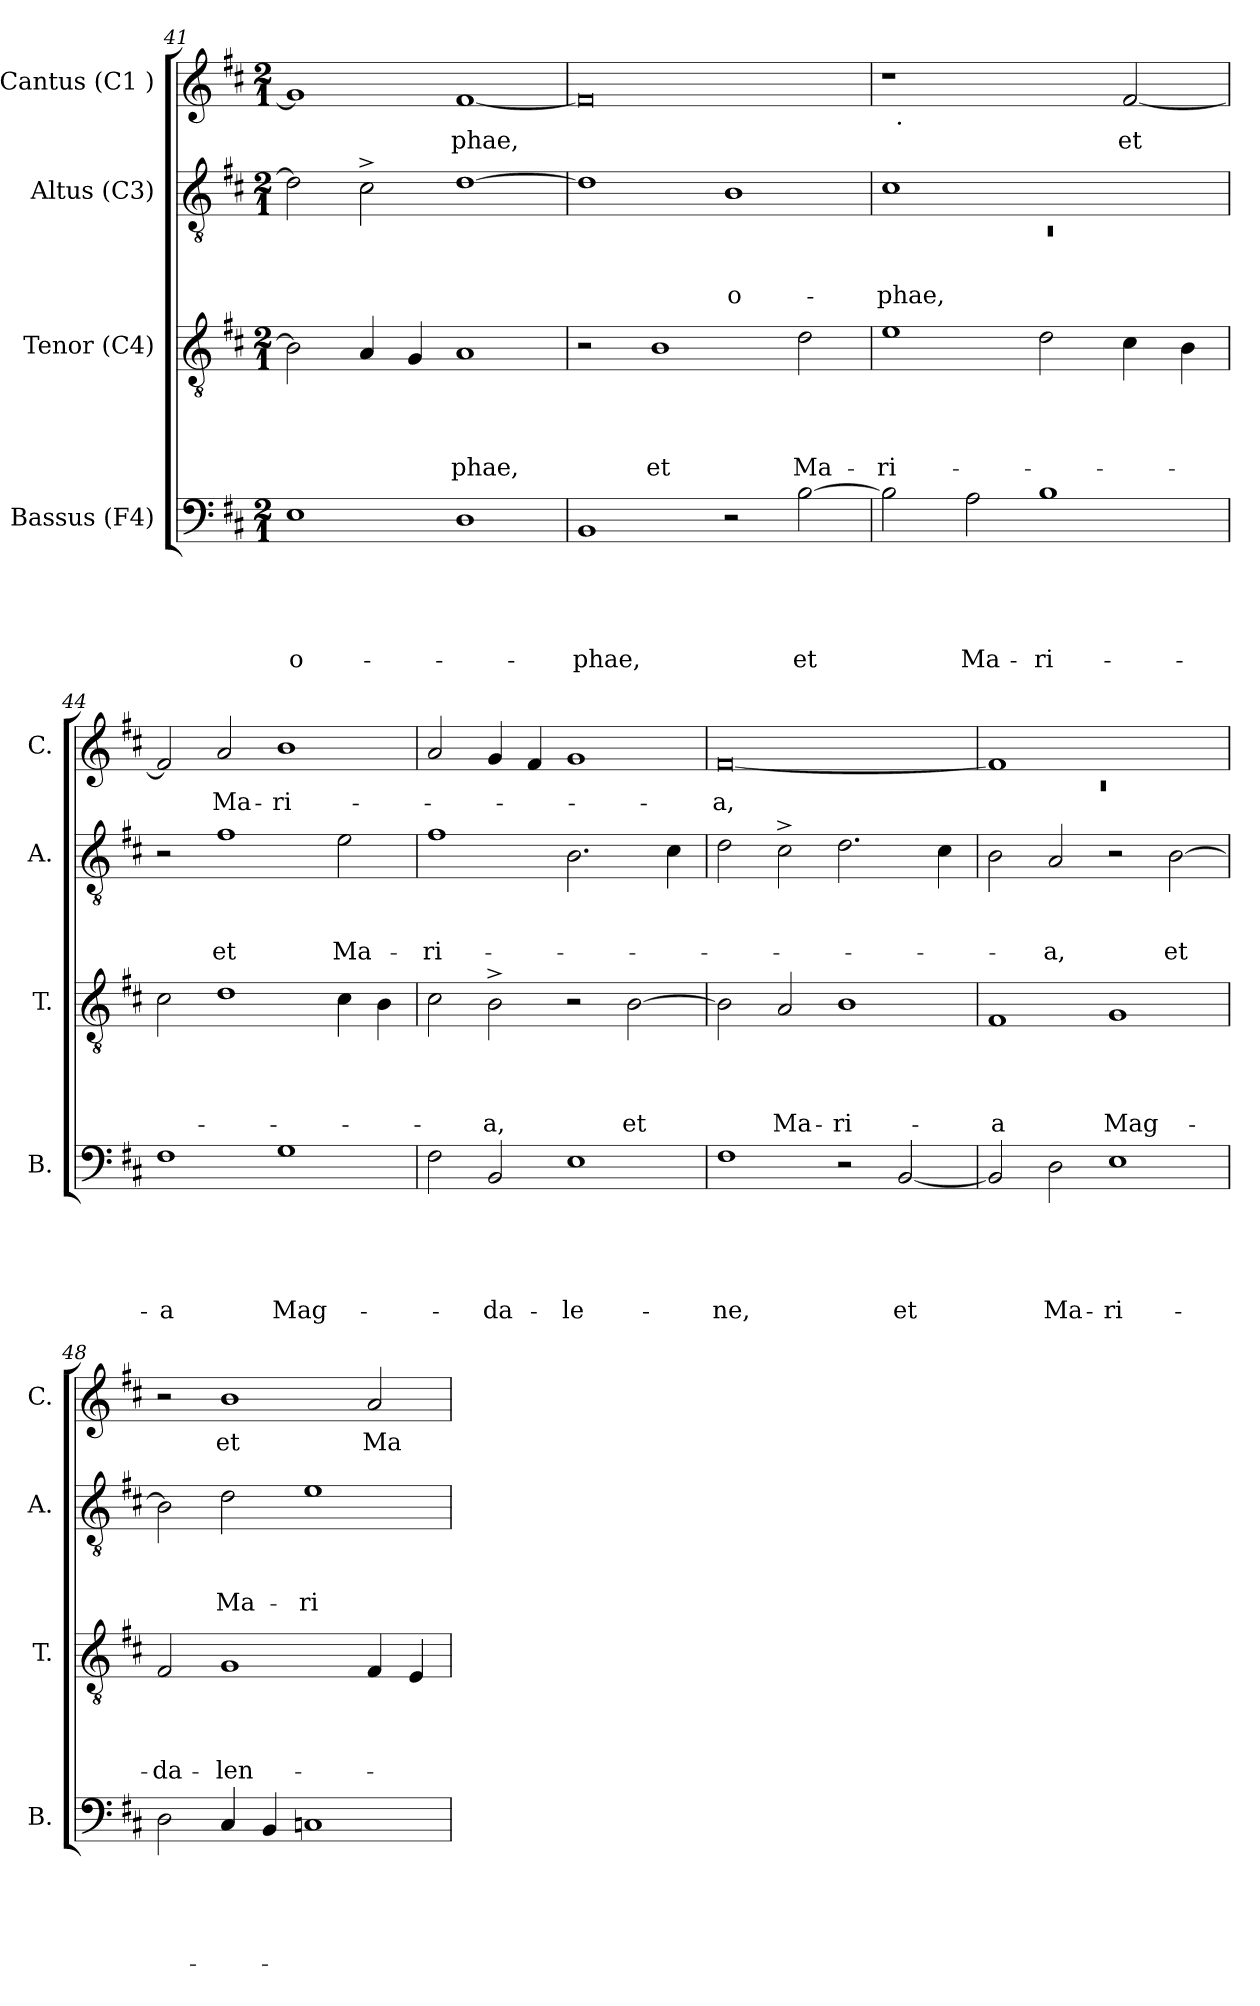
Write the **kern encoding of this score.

**kern	**text	**text	**text	**text	**text	**kern	**text	**text	**text	**text	**kern	**text	**text	**text	**kern	**text
*part4	*part4	*part4	*part4	*part4	*part4	*part3	*part3	*part3	*part3	*part3	*part2	*part2	*part2	*part2	*part1	*part1
*staff4	*staff4	*staff4	*staff4	*staff4	*staff4	*staff3	*staff3	*staff3	*staff3	*staff3	*staff2	*staff2	*staff2	*staff2	*staff1	*staff1
*I"Bassus (F4)	*	*	*	*	*	*I"Tenor (C4)	*	*	*	*	*I"Altus (C3)	*	*	*	*I"Cantus (C1 )	*
*I'B.	*	*	*	*	*	*I'T.	*	*	*	*	*I'A.	*	*	*	*I'C.	*
*clefF4	*	*	*	*	*	*clefGv2	*	*	*	*	*clefGv2	*	*	*	*clefG2	*
*k[f#c#]	*	*	*	*	*	*k[f#c#]	*	*	*	*	*k[f#c#]	*	*	*	*k[f#c#]	*
*D:	*	*	*	*	*	*D:	*	*	*	*	*D:	*	*	*	*D:	*
*M2/1	*	*	*	*	*	*M2/1	*	*	*	*	*M2/1	*	*	*	*M2/1	*
=41	=41	=41	=41	=41	=41	=41	=41	=41	=41	=41	=41	=41	=41	=41	=41	=41
!	!	!	!	!	!LO:LY:b:rj	!	!	!	!	!	!	!	!	!	!	!
1E	.	.	.	.	-o-	2B\]	.	.	.	.	2d\]	.	.	.	1g]	.
.	.	.	.	.	.	4A/	.	.	.	.	2c#^>\	.	.	.	.	.
.	.	.	.	.	.	4G/	.	.	.	.	.	.	.	.	.	.
!	!	!	!	!	!	!	!	!	!	!LO:LY:b	!	!	!	!	!	!LO:LY:b
1D	.	.	.	.	.	1A	.	.	.	-phae,	[>1d	.	.	.	[<1f#	-phae,
=42	=42	=42	=42	=42	=42	=42	=42	=42	=42	=42	=42	=42	=42	=42	=42	=42
!	!	!	!	!	!LO:LY:b	!	!	!	!	!	!	!	!	!	!	!
1BB	.	.	.	.	-phae,	2r	.	.	.	.	1d]	.	.	.	0f#]	.
!	!	!	!	!	!	!	!	!	!	!LO:LY:b	!	!	!	!	!	!
.	.	.	.	.	.	1B	.	.	.	et	.	.	.	.	.	.
!	!	!	!	!	!	!	!	!	!	!	!	!	!	!LO:LY:b:rj	!	!
2r	.	.	.	.	.	.	.	.	.	.	1B	.	.	-o-	.	.
!	!	!	!	!	!LO:LY:b	!	!	!	!	!LO:LY:b	!	!	!	!	!	!
[>2B\	.	.	.	.	et	2d\	.	.	.	Ma-	.	.	.	.	.	.
=43	=43	=43	=43	=43	=43	=43	=43	=43	=43	=43	=43	=43	=43	=43	=43	=43
*	*	*	*	*	*	*	*	*	*	*	*^	*	*	*	*	*
!	!	!	!	!	!	!	!	!	!	!LO:LY:b	!	!LO:N:vis=1	!	!	!LO:LY:b	!	!
*	*	*	*	*	*	*	*	*	*	*	*	*	*	*	*	*^	*
2B\]	.	.	.	.	.	1e	.	.	.	-ri-	1c#	0rC	.	.	-phae,	1r	32ryy	.
!	!	!	!	!	!	!	!	!	!	!	!	!	!	!	!	!	!LO:TX:b:t=.	!
.	.	.	.	.	.	.	.	.	.	.	.	.	.	.	.	.	1ryy	.
!	!	!	!	!	!LO:LY:b	!	!	!	!	!	!	!	!	!	!	!	!	!
2A\	.	.	.	.	Ma-	.	.	.	.	.	.	.	.	.	.	.	.	.
!	!	!	!	!	!LO:LY:b	!	!	!	!	!	!	!	!	!	!	!	!	!
1B	.	.	.	.	-ri-	2d\	.	.	.	.	1ryy	.	.	.	.	2ryy	.	.
.	.	.	.	.	.	.	.	.	.	.	.	.	.	.	.	.	2ryy	.
!	!	!	!	!	!	!	!	!	!	!	!	!	!	!	!	!	!	!LO:LY:b
.	.	.	.	.	.	4c#\	.	.	.	.	.	.	.	.	.	[<2f#/	.	et
.	.	.	.	.	.	.	.	.	.	.	.	.	.	.	.	.	4...ryy	.
.	.	.	.	.	.	4B\	.	.	.	.	.	.	.	.	.	.	.	.
*	*	*	*	*	*	*	*	*	*	*	*v	*v	*	*	*	*	*	*
!!LO:LB:g=z
=44	=44	=44	=44	=44	=44	=44	=44	=44	=44	=44	=44	=44	=44	=44	=44	=44	=44
!	!	!	!	!	!LO:LY:b:rj	!	!	!	!	!	!	!	!	!	!	!	!
*	*	*	*	*	*	*	*	*	*	*	*	*	*	*	*v	*v	*
1F#	.	.	.	.	-a	2c#\	.	.	.	.	2r	.	.	.	2f#/]	.
!	!	!	!	!	!	!	!	!	!	!	!	!	!	!LO:LY:b	!	!LO:LY:b
.	.	.	.	.	.	1d	.	.	.	.	1f#	.	.	et	2a/	Ma-
!	!	!	!	!	!LO:LY:b	!	!	!	!	!	!	!	!	!	!	!LO:LY:b
1G	.	.	.	.	Mag-	.	.	.	.	.	.	.	.	.	1b	-ri-
!	!	!	!	!	!	!	!	!	!	!	!	!	!	!LO:LY:b	!	!
.	.	.	.	.	.	4c#\	.	.	.	.	2e\	.	.	Ma-	.	.
.	.	.	.	.	.	4B\	.	.	.	.	.	.	.	.	.	.
=45	=45	=45	=45	=45	=45	=45	=45	=45	=45	=45	=45	=45	=45	=45	=45	=45
!	!	!	!	!	!	!	!	!	!	!	!	!	!	!LO:LY:b	!	!
2F#\	.	.	.	.	.	2c#\	.	.	.	.	1f#	.	.	-ri-	2a/	.
!	!	!	!	!	!LO:LY:b	!	!	!	!	!LO:LY:b	!	!	!	!	!	!
2BB/	.	.	.	.	-da-	2B^>\	.	.	.	-a,	.	.	.	.	4g/	.
.	.	.	.	.	.	.	.	.	.	.	.	.	.	.	4f#/	.
!	!	!	!	!	!LO:LY:b	!	!	!	!	!	!	!	!	!	!	!
1E	.	.	.	.	-le-	2r	.	.	.	.	2.B\	.	.	.	1g	.
!	!	!	!	!	!	!	!	!	!	!LO:LY:b	!	!	!	!	!	!
.	.	.	.	.	.	[>2B\	.	.	.	et	.	.	.	.	.	.
.	.	.	.	.	.	.	.	.	.	.	4c#\	.	.	.	.	.
=46	=46	=46	=46	=46	=46	=46	=46	=46	=46	=46	=46	=46	=46	=46	=46	=46
!	!	!	!	!	!LO:LY:b	!	!	!	!	!	!	!	!	!	!	!LO:LY:b:rj
1F#	.	.	.	.	-ne,	2B\]	.	.	.	.	2d\	.	.	.	[<0f#	-a,
!	!	!	!	!	!	!	!	!	!	!LO:LY:b	!	!	!	!	!	!
.	.	.	.	.	.	2A/	.	.	.	Ma-	2c#^>\	.	.	.	.	.
!	!	!	!	!	!	!	!	!	!	!LO:LY:b	!	!	!	!	!	!
2r	.	.	.	.	.	1B	.	.	.	-ri-	2.d\	.	.	.	.	.
!	!	!	!	!	!LO:LY:b	!	!	!	!	!	!	!	!	!	!	!
[<2BB/	.	.	.	.	et	.	.	.	.	.	.	.	.	.	.	.
.	.	.	.	.	.	.	.	.	.	.	4c#\	.	.	.	.	.
=47	=47	=47	=47	=47	=47	=47	=47	=47	=47	=47	=47	=47	=47	=47	=47	=47
*	*	*	*	*	*	*	*	*	*	*	*	*	*	*	*^	*
!	!	!	!	!	!	!	!	!	!	!LO:LY:b:rj	!	!	!	!	!	!LO:N:vis=1	!
2BB/]	.	.	.	.	.	1F#	.	.	.	-a	2B\	.	.	.	1f#]	0rc	.
!	!	!	!	!	!LO:LY:b	!	!	!	!	!	!	!	!	!LO:LY:b	!	!	!
2D\	.	.	.	.	Ma-	.	.	.	.	.	2A/	.	.	-a,	.	.	.
!	!	!	!	!	!LO:LY:b	!	!	!	!	!LO:LY:b	!	!	!	!	!	!	!
1E	.	.	.	.	-ri-	1G	.	.	.	Mag-	2r	.	.	.	1ryy	.	.
!	!	!	!	!	!	!	!	!	!	!	!	!	!	!LO:LY:b	!	!	!
.	.	.	.	.	.	.	.	.	.	.	[<2B\	.	.	et	.	.	.
*	*	*	*	*	*	*	*	*	*	*	*	*	*	*	*v	*v	*
!!LO:LB:g=z
=48	=48	=48	=48	=48	=48	=48	=48	=48	=48	=48	=48	=48	=48	=48	=48	=48
!	!	!	!	!	!	!	!	!	!	!LO:LY:b	!	!	!	!	!	!
2D\	.	.	.	.	.	2F#/	.	.	.	-da-	2B\]	.	.	.	2r	.
!	!	!	!	!	!	!	!	!	!	!LO:LY:b:rj	!	!	!	!LO:LY:b	!	!LO:LY:b
4C#/	.	.	.	.	.	1G	.	.	.	-len-	2d\	.	.	Ma-	1b	et
4BB/	.	.	.	.	.	.	.	.	.	.	.	.	.	.	.	.
!	!	!	!	!	!	!	!	!	!	!	!	!	!	!LO:LY:b	!	!
1Cn	.	.	.	.	.	.	.	.	.	.	1e	.	.	-ri-	.	.
!	!	!	!	!	!	!	!	!	!	!	!	!	!	!	!	!LO:LY:b
.	.	.	.	.	.	4F#/	.	.	.	.	.	.	.	.	2a/	Ma-
.	.	.	.	.	.	4E/	.	.	.	.	.	.	.	.	.	.
=	=	=	=	=	=	=	=	=	=	=	=	=	=	=	=	=
*-	*-	*-	*-	*-	*-	*-	*-	*-	*-	*-	*-	*-	*-	*-	*-	*-
